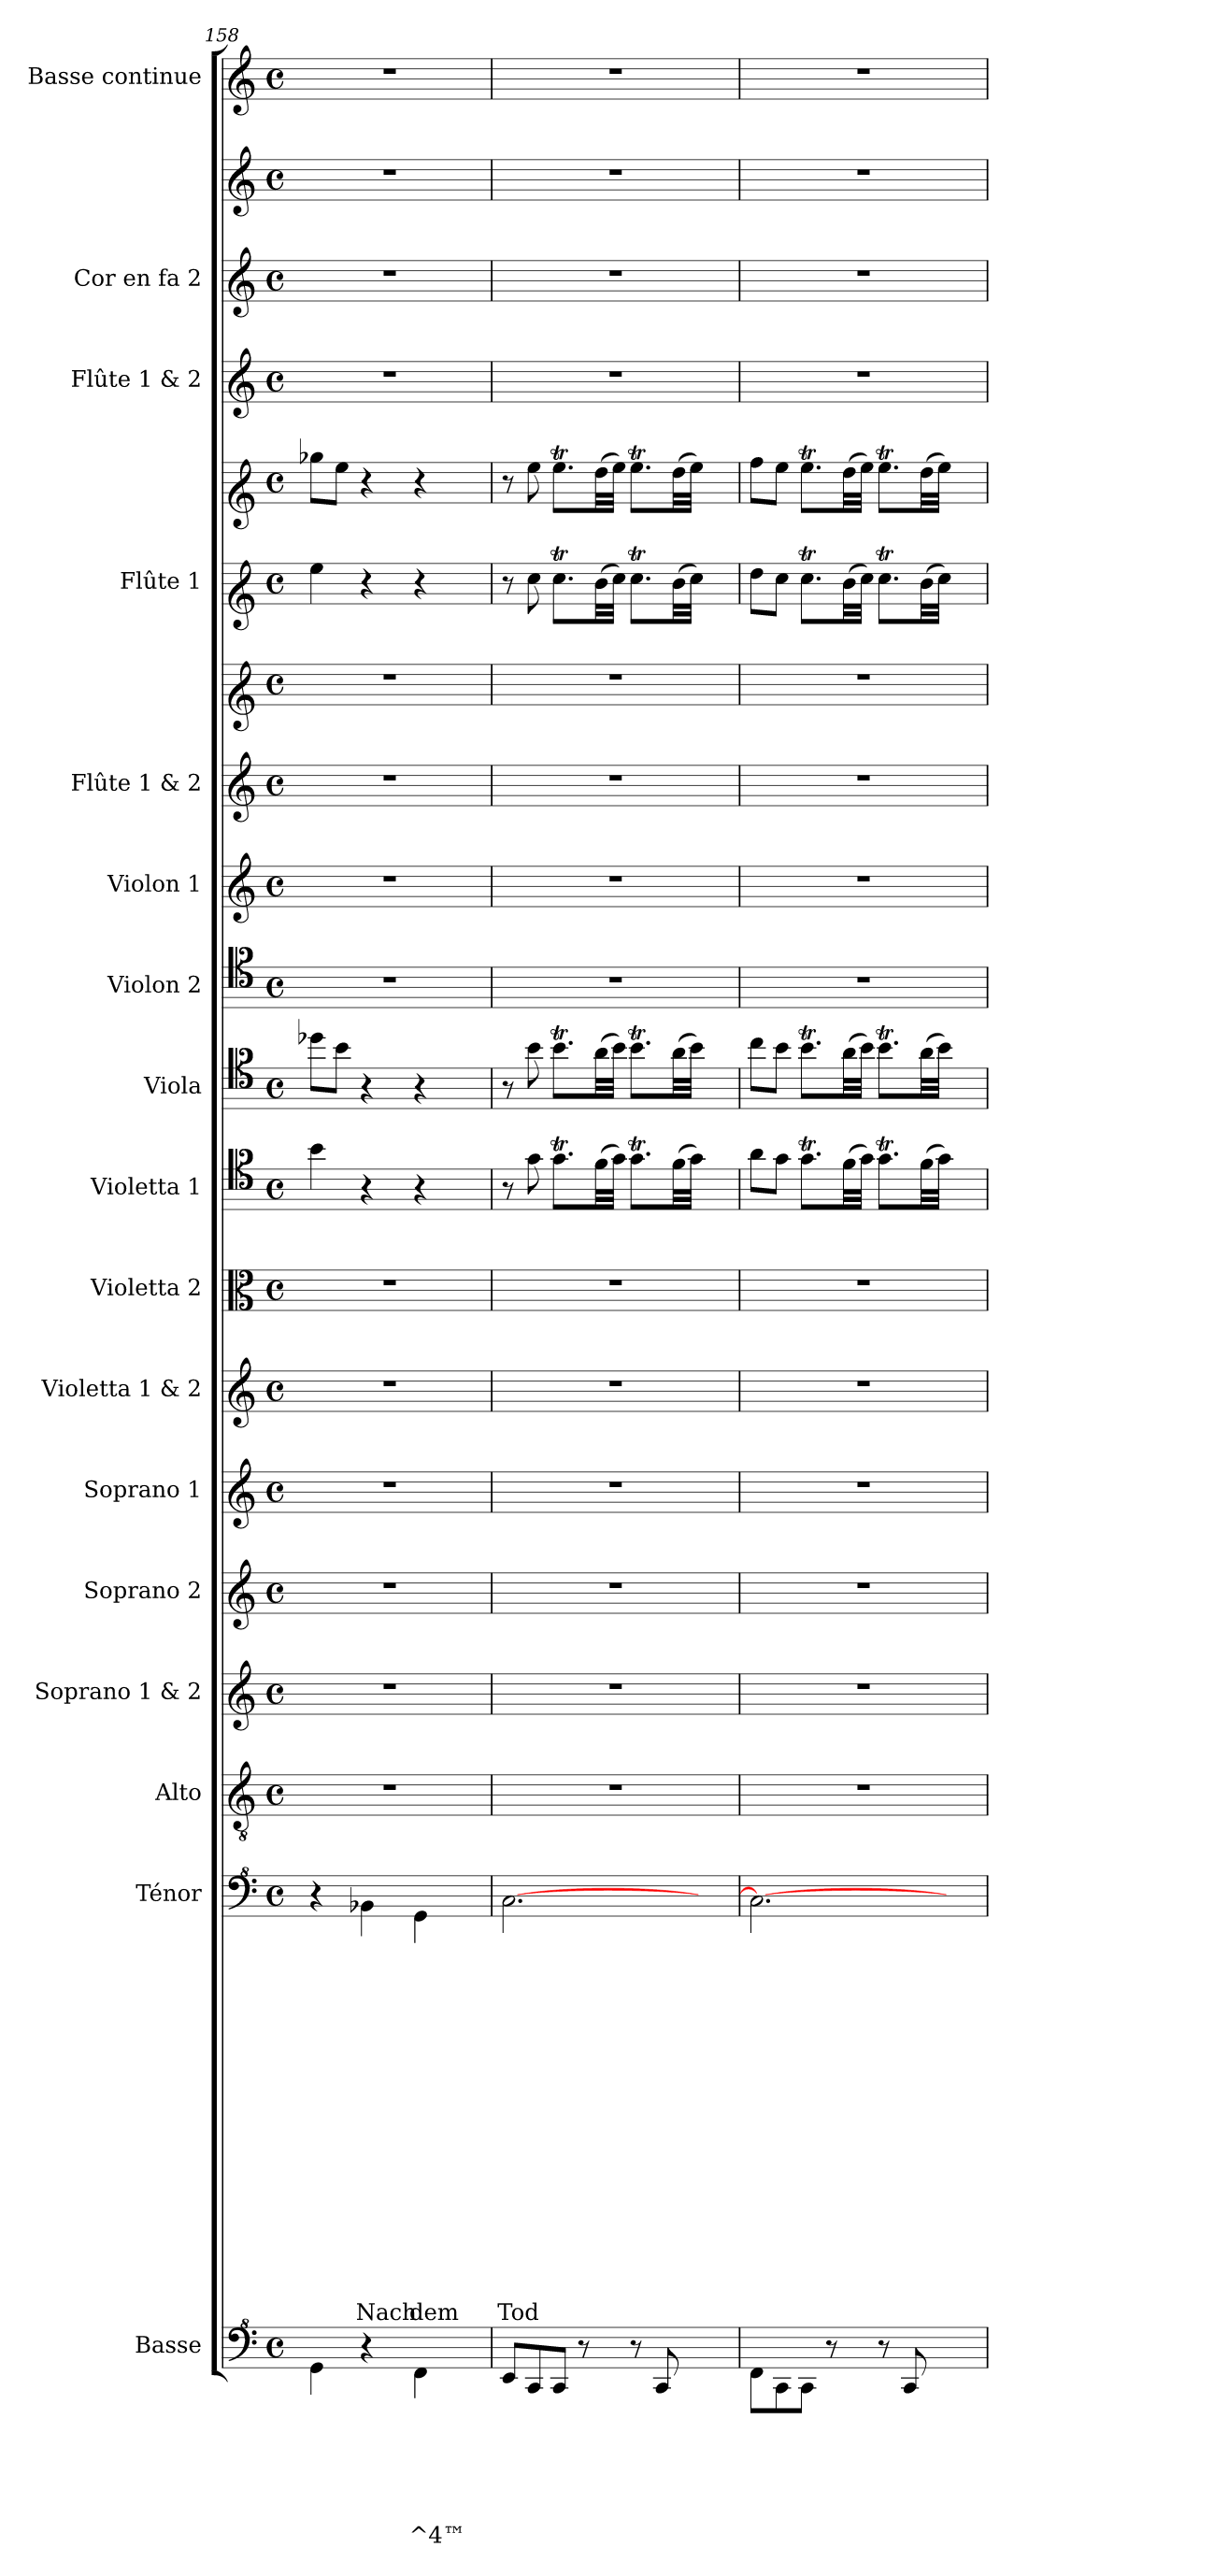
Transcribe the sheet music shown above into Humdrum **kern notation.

**kern	**text	**text	**text	**text	**text	**text	**kern	**text	**text	**text	**text	**text	**text	**text	**text	**text	**text	**text	**text	**text	**text	**text	**text	**text	**kern	**kern	**kern	**kern	**kern	**kern	**kern	**kern	**kern	**kern	**kern	**kern	**kern	**kern	**kern	**kern	**kern	**kern
*part17	*part17	*part17	*part17	*part17	*part17	*part17	*part16	*part16	*part16	*part16	*part16	*part16	*part16	*part16	*part16	*part16	*part16	*part16	*part16	*part16	*part16	*part16	*part16	*part16	*part15	*part14	*part13	*part12	*part11	*part10	*part9	*part8	*part7	*part6	*part5	*part5	*part4	*part4	*part3	*part2	*part2	*part1
*staff20	*staff20	*staff20	*staff20	*staff20	*staff20	*staff20	*staff19	*staff19	*staff19	*staff19	*staff19	*staff19	*staff19	*staff19	*staff19	*staff19	*staff19	*staff19	*staff19	*staff19	*staff19	*staff19	*staff19	*staff19	*staff18	*staff17	*staff16	*staff15	*staff14	*staff13	*staff12	*staff11	*staff10	*staff9	*staff8	*staff7	*staff6	*staff5	*staff4	*staff3	*staff2	*staff1
*I"Basse	*	*	*	*	*	*	*I"Ténor	*	*	*	*	*	*	*	*	*	*	*	*	*	*	*	*	*	*I"Alto	*I"Soprano 1 & 2	*I"Soprano 2	*I"Soprano 1	*I"Violetta 1 & 2	*I"Violetta 2	*I"Violetta 1	*I"Viola	*I"Violon 2	*I"Violon 1	*I"Flûte 1 & 2	*	*I"Flûte 1	*	*I"Flûte 1 & 2	*I"Cor en fa 2	*	*I"Basse continue
*I'Bas	*	*	*	*	*	*	*I'T	*	*	*	*	*	*	*	*	*	*	*	*	*	*	*	*	*	*I'A	*	*I'S 2	*I'S 1	*	*I'Vta 2	*I'Vta 1	*I'Vla	*I'Vln 2	*I'Vln 1	*I'Vln 1	*	*I'Fl 1	*	*	*I'Cor 2	*	*I'BC
*clefF^4	*	*	*	*	*	*	*clefF^4	*	*	*	*	*	*	*	*	*	*	*	*	*	*	*	*	*	*clefGv2	*clefG2	*clefG2	*clefG2	*clefG2	*clefC3	*clefC5	*clefC5	*clefC5	*clefG2	*clefG2	*clefG1	*clefG1	*clefG1	*clefG2	*clefG2	*clefG2	*clefG2
*ITrd7c12	*	*	*	*	*	*	*	*	*	*	*	*	*	*	*	*	*	*	*	*	*	*	*	*	*	*	*	*	*	*	*	*	*	*	*	*	*	*	*	*	*ITrd4c7	*ITrd4c7
*k[]	*	*	*	*	*	*	*k[]	*	*	*	*	*	*	*	*	*	*	*	*	*	*	*	*	*	*k[]	*k[]	*k[]	*k[]	*k[]	*k[]	*k[]	*k[]	*k[]	*k[]	*k[]	*k[]	*k[]	*k[]	*k[]	*k[]	*k[b-]	*k[b-]
*C:	*	*	*	*	*	*	*C:	*	*	*	*	*	*	*	*	*	*	*	*	*	*	*	*	*	*C:	*C:	*C:	*C:	*C:	*C:	*C:	*C:	*C:	*C:	*C:	*C:	*C:	*C:	*C:	*C:	*F:	*F:
*M4/4	*	*	*	*	*	*	*M4/4	*	*	*	*	*	*	*	*	*	*	*	*	*	*	*	*	*	*M4/4	*M4/4	*M4/4	*M4/4	*M4/4	*M4/4	*M4/4	*M4/4	*M4/4	*M4/4	*M4/4	*M4/4	*M4/4	*M4/4	*M4/4	*M4/4	*M4/4	*M4/4
*met(c)	*	*	*	*	*	*	*met(c)	*	*	*	*	*	*	*	*	*	*	*	*	*	*	*	*	*	*met(c)	*met(c)	*met(c)	*met(c)	*met(c)	*met(c)	*met(c)	*met(c)	*met(c)	*met(c)	*met(c)	*met(c)	*met(c)	*met(c)	*met(c)	*met(c)	*met(c)	*met(c)
=158	=158	=158	=158	=158	=158	=158	=158	=158	=158	=158	=158	=158	=158	=158	=158	=158	=158	=158	=158	=158	=158	=158	=158	=158	=158	=158	=158	=158	=158	=158	=158	=158	=158	=158	=158	=158	=158	=158	=158	=158	=158	=158
4GG\	.	.	.	.	.	.	4r	.	.	.	.	.	.	.	.	.	.	.	.	.	.	.	.	.	1r	1r	1r	1r	1r	1r	4g\	8b-\L	1r	1r	1r	1r	4gg\	8bb-\L	1r	1r	1r	1r
.	.	.	.	.	.	.	.	.	.	.	.	.	.	.	.	.	.	.	.	.	.	.	.	.	.	.	.	.	.	.	.	8g\J	.	.	.	.	.	8gg\J	.	.	.	.
4r	.	.	.	.	.	.	4B-\	.	.	.	.	.	.	.	.	.	.	.	.	.	.	.	.	Nach	.	.	.	.	.	.	4r	4r	.	.	.	.	4r	4r	.	.	.	.
4FF\	.	.	.	.	.	^4™	4G\	.	.	.	.	.	.	.	.	.	.	.	.	.	.	.	.	dem	.	.	.	.	.	.	4r	4r	.	.	.	.	4r	4r	.	.	.	.
4ryy	.	.	.	.	.	.	4ryy	.	.	.	.	.	.	.	.	.	.	.	.	.	.	.	.	.	.	.	.	.	.	.	4ryy	4ryy	.	.	.	.	4ryy	4ryy	.	.	.	.
=159	=159	=159	=159	=159	=159	=159	=159	=159	=159	=159	=159	=159	=159	=159	=159	=159	=159	=159	=159	=159	=159	=159	=159	=159	=159	=159	=159	=159	=159	=159	=159	=159	=159	=159	=159	=159	=159	=159	=159	=159	=159	=159
8EE/L	.	.	.	.	.	.	[2.c\	.	.	.	.	.	.	.	.	.	.	.	.	.	.	.	.	Tod	1r	1r	1r	1r	1r	1r	8r	8r	1r	1r	1r	1r	8r	8r	1r	1r	1r	1r
8CC/	.	.	.	.	.	.	.	.	.	.	.	.	.	.	.	.	.	.	.	.	.	.	.	.	.	.	.	.	.	.	8e\	8g\	.	.	.	.	8ee\	8gg\	.	.	.	.
8CC/J	.	.	.	.	.	.	.	.	.	.	.	.	.	.	.	.	.	.	.	.	.	.	.	.	.	.	.	.	.	.	8.et\L	8.gT\L	.	.	.	.	8.eet\L	8.ggT\L	.	.	.	.
8r	.	.	.	.	.	.	.	.	.	.	.	.	.	.	.	.	.	.	.	.	.	.	.	.	.	.	.	.	.	.	.	.	.	.	.	.	.	.	.	.	.	.
.	.	.	.	.	.	.	.	.	.	.	.	.	.	.	.	.	.	.	.	.	.	.	.	.	.	.	.	.	.	.	(>32d\LL	(>32f\LL	.	.	.	.	(>32dd\LL	(>32ff\LL	.	.	.	.
.	.	.	.	.	.	.	.	.	.	.	.	.	.	.	.	.	.	.	.	.	.	.	.	.	.	.	.	.	.	.	32e\JJJ)	32g\JJJ)	.	.	.	.	32ee\JJJ)	32gg\JJJ)	.	.	.	.
8r	.	.	.	.	.	.	.	.	.	.	.	.	.	.	.	.	.	.	.	.	.	.	.	.	.	.	.	.	.	.	8.et\L	8.gT\L	.	.	.	.	8.eet\L	8.ggT\L	.	.	.	.
8CC/	.	.	.	.	.	.	.	.	.	.	.	.	.	.	.	.	.	.	.	.	.	.	.	.	.	.	.	.	.	.	.	.	.	.	.	.	.	.	.	.	.	.
.	.	.	.	.	.	.	.	.	.	.	.	.	.	.	.	.	.	.	.	.	.	.	.	.	.	.	.	.	.	.	(>32d\LL	(>32f\LL	.	.	.	.	(>32dd\LL	(>32ff\LL	.	.	.	.
.	.	.	.	.	.	.	.	.	.	.	.	.	.	.	.	.	.	.	.	.	.	.	.	.	.	.	.	.	.	.	32e\JJJ)	32g\JJJ)	.	.	.	.	32ee\JJJ)	32gg\JJJ)	.	.	.	.
4ryy	.	.	.	.	.	.	4ryy	.	.	.	.	.	.	.	.	.	.	.	.	.	.	.	.	.	.	.	.	.	.	.	4ryy	4ryy	.	.	.	.	4ryy	4ryy	.	.	.	.
!!LO:LB:g=z
=160	=160	=160	=160	=160	=160	=160	=160	=160	=160	=160	=160	=160	=160	=160	=160	=160	=160	=160	=160	=160	=160	=160	=160	=160	=160	=160	=160	=160	=160	=160	=160	=160	=160	=160	=160	=160	=160	=160	=160	=160	=160	=160
8FF\L	.	.	.	.	.	.	2.c\_	.	.	.	.	.	.	.	.	.	.	.	.	.	.	.	.	.	1r	1r	1r	1r	1r	1r	8f\L	8a\L	1r	1r	1r	1r	8ff\L	8aa\L	1r	1r	1r	1r
8CC\	.	.	.	.	.	.	.	.	.	.	.	.	.	.	.	.	.	.	.	.	.	.	.	.	.	.	.	.	.	.	8e\J	8g\J	.	.	.	.	8ee\J	8gg\J	.	.	.	.
8CC\J	.	.	.	.	.	.	.	.	.	.	.	.	.	.	.	.	.	.	.	.	.	.	.	.	.	.	.	.	.	.	8.et\L	8.gT\L	.	.	.	.	8.eet\L	8.ggT\L	.	.	.	.
8r	.	.	.	.	.	.	.	.	.	.	.	.	.	.	.	.	.	.	.	.	.	.	.	.	.	.	.	.	.	.	.	.	.	.	.	.	.	.	.	.	.	.
.	.	.	.	.	.	.	.	.	.	.	.	.	.	.	.	.	.	.	.	.	.	.	.	.	.	.	.	.	.	.	(>32d\LL	(>32f\LL	.	.	.	.	(>32dd\LL	(>32ff\LL	.	.	.	.
.	.	.	.	.	.	.	.	.	.	.	.	.	.	.	.	.	.	.	.	.	.	.	.	.	.	.	.	.	.	.	32e\JJJ)	32g\JJJ)	.	.	.	.	32ee\JJJ)	32gg\JJJ)	.	.	.	.
8r	.	.	.	.	.	.	.	.	.	.	.	.	.	.	.	.	.	.	.	.	.	.	.	.	.	.	.	.	.	.	8.et\L	8.gT\L	.	.	.	.	8.eet\L	8.ggT\L	.	.	.	.
8CC/	.	.	.	.	.	.	.	.	.	.	.	.	.	.	.	.	.	.	.	.	.	.	.	.	.	.	.	.	.	.	.	.	.	.	.	.	.	.	.	.	.	.
.	.	.	.	.	.	.	.	.	.	.	.	.	.	.	.	.	.	.	.	.	.	.	.	.	.	.	.	.	.	.	(>32d\LL	(>32f\LL	.	.	.	.	(>32dd\LL	(>32ff\LL	.	.	.	.
.	.	.	.	.	.	.	.	.	.	.	.	.	.	.	.	.	.	.	.	.	.	.	.	.	.	.	.	.	.	.	32e\JJJ)	32g\JJJ)	.	.	.	.	32ee\JJJ)	32gg\JJJ)	.	.	.	.
4ryy	.	.	.	.	.	.	4ryy	.	.	.	.	.	.	.	.	.	.	.	.	.	.	.	.	.	.	.	.	.	.	.	4ryy	4ryy	.	.	.	.	4ryy	4ryy	.	.	.	.
=	=	=	=	=	=	=	=	=	=	=	=	=	=	=	=	=	=	=	=	=	=	=	=	=	=	=	=	=	=	=	=	=	=	=	=	=	=	=	=	=	=	=
*-	*-	*-	*-	*-	*-	*-	*-	*-	*-	*-	*-	*-	*-	*-	*-	*-	*-	*-	*-	*-	*-	*-	*-	*-	*-	*-	*-	*-	*-	*-	*-	*-	*-	*-	*-	*-	*-	*-	*-	*-	*-	*-
